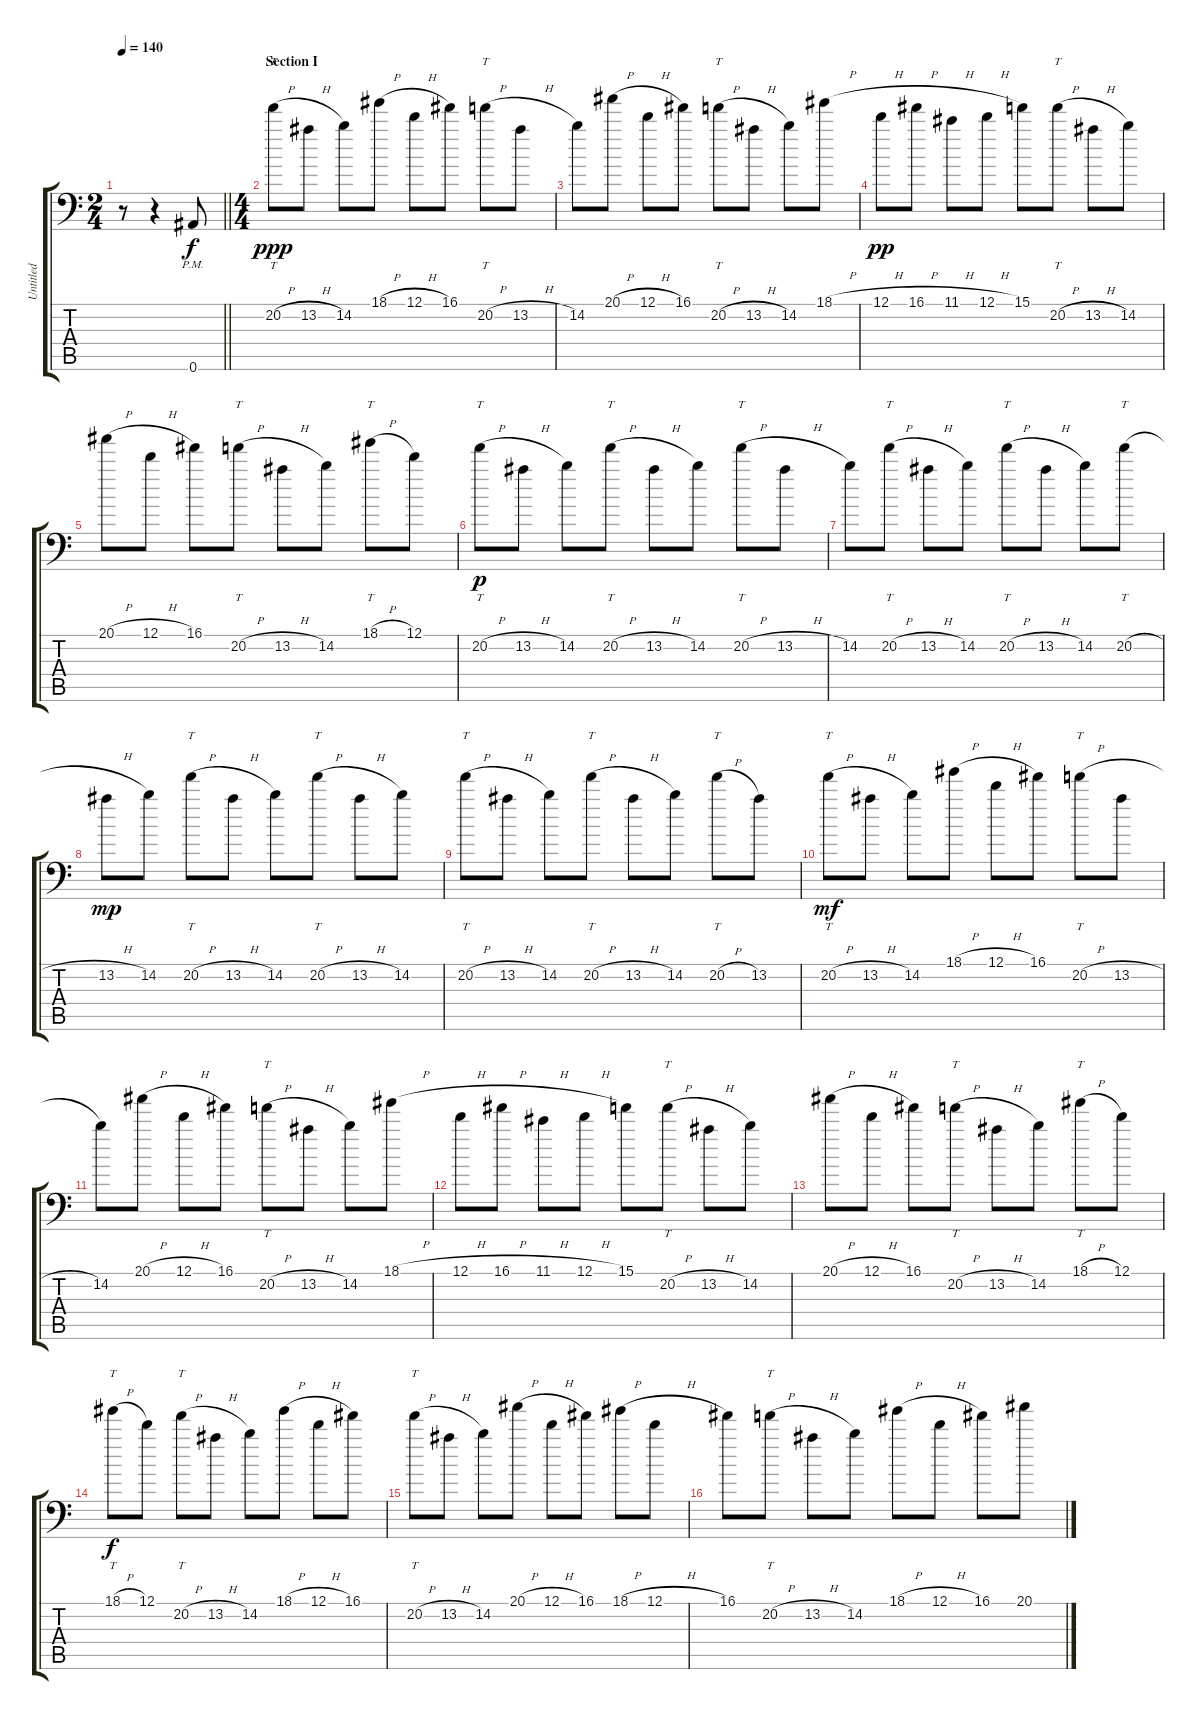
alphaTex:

\track ("Untitled" "Untitled") {instrument distortionguitar}
\staff {score tabs}
\tuning (D4 A3 F3 C3 G2 Bb1) {hide}
\ts (2 4)
\tempo 140
\clef f4
\barLineRight lightlight
\ks c
r.8{dy f instrument distortionguitar} r.4 0.6{pm}.8 |
\ts (4 4)
\section ("" "Section I")
20.2{h}.8{tt dy ppp} 13.2{h}.8 14.2.8 18.1{h}.8 12.1{h}.8 16.1.8 20.2{h}.8{tt} 13.2{h}.8 |
14.2.8 20.1{h}.8 12.1{h}.8 16.1.8 20.2{h}.8{tt} 13.2{h}.8 14.2.8 18.1{h}.8 |
12.1{h}.8{dy pp} 16.1{h}.8 11.1{h}.8 12.1{h}.8 15.1.8 20.2{h}.8{tt} 13.2{h}.8 14.2.8 |
20.1{h}.8 12.1{h}.8 16.1.8 20.2{h}.8{tt} 13.2{h}.8 14.2.8 18.1{h}.8{tt} 12.1.8 |
20.2{h}.8{tt dy p} 13.2{h}.8 14.2.8 20.2{h}.8{tt} 13.2{h}.8 14.2.8 20.2{h}.8{tt} 13.2{h}.8 |
14.2.8 20.2{h}.8{tt} 13.2{h}.8 14.2.8 20.2{h}.8{tt} 13.2{h}.8 14.2.8 20.2{h}.8{tt} |
13.2{h}.8{dy mp} 14.2.8 20.2{h}.8{tt} 13.2{h}.8 14.2.8 20.2{h}.8{tt} 13.2{h}.8 14.2.8 |
20.2{h}.8{tt} 13.2{h}.8 14.2.8 20.2{h}.8{tt} 13.2{h}.8 14.2.8 20.2{h}.8{tt} 13.2.8 |
20.2{h}.8{tt dy mf} 13.2{h}.8 14.2.8 18.1{h}.8 12.1{h}.8 16.1.8 20.2{h}.8{tt} 13.2{h}.8 |
14.2.8 20.1{h}.8 12.1{h}.8 16.1.8 20.2{h}.8{tt} 13.2{h}.8 14.2.8 18.1{h}.8 |
12.1{h}.8 16.1{h}.8 11.1{h}.8 12.1{h}.8 15.1.8 20.2{h}.8{tt} 13.2{h}.8 14.2.8 |
20.1{h}.8 12.1{h}.8 16.1.8 20.2{h}.8{tt} 13.2{h}.8 14.2.8 18.1{h}.8{tt} 12.1.8 |
18.1{h}.8{tt dy f} 12.1.8 20.2{h}.8{tt} 13.2{h}.8 14.2.8 18.1{h}.8 12.1{h}.8 16.1.8 |
20.2{h}.8{tt} 13.2{h}.8 14.2.8 20.1{h}.8 12.1{h}.8 16.1.8 18.1{h}.8 12.1{h}.8 |
16.1.8 20.2{h}.8{tt} 13.2{h}.8 14.2.8 18.1{h}.8 12.1{h}.8 16.1.8 20.1{h}.8
